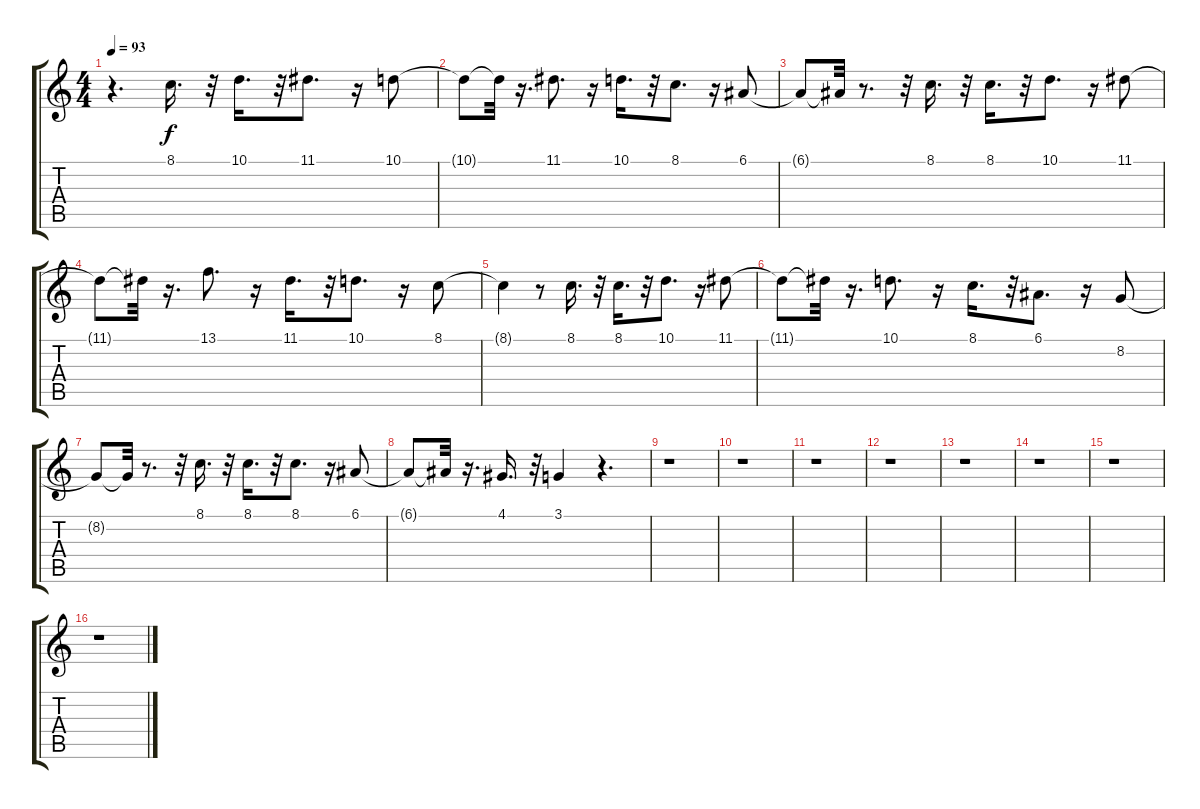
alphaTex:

\track "" {instrument ocarina}
\staff {score tabs}
\tuning (E4 B3 G3 D3 A2 E2) {hide}
\ts (4 4)
\tempo 93
\clef g2
\ks c
r.4{d dy f} 8.1.16{d} r.32 10.1.16{d} r.32 11.1.8{d} r.16 10.1.8 |
10.1{t}.8 10.1{t}.32 r.16{d} 11.1.8{d} r.16 10.1.16{d} r.32 8.1.8{d} r.16 6.1.8 |
6.1{t}.8 6.1{t}.32 r.8{d} r.32 8.1.16{d} r.32 8.1.16{d} r.32 10.1.8{d} r.16 11.1.8 |
11.1{t}.8 11.1{t}.32 r.16{d} 13.1.8{d} r.16 11.1.16{d} r.32 10.1.8{d} r.16 8.1.8 |
8.1{t}.4 r.8 8.1.16{d} r.32 8.1.16{d} r.32 10.1.8{d} r.16 11.1.8 |
11.1{t}.8 11.1{t}.32 r.16{d} 10.1.8{d} r.16 8.1.16{d} r.32 6.1.8{d} r.16 8.2.8 |
8.2{t}.8 8.2{t}.32 r.8{d} r.32 8.1.16{d} r.32 8.1.16{d} r.32 8.1.8{d} r.16 6.1.8 |
6.1{t}.8 6.1{t}.32 r.16{d} 4.1.16{d} r.32 3.1.4 r.4{d} |
r.1 |
r.1 |
r.1 |
r.1 |
r.1 |
r.1 |
r.1 |
r.1
